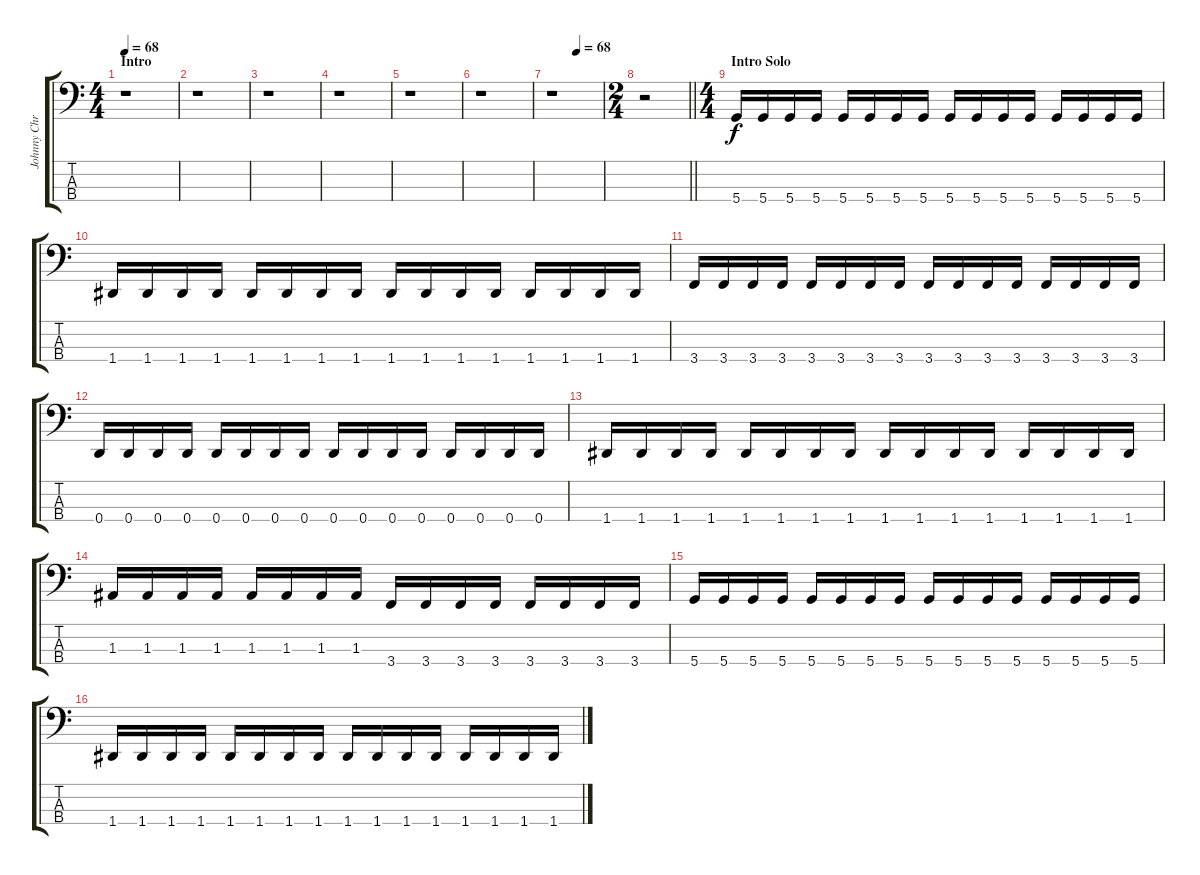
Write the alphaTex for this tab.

\track ("Johnny Christ" "Johnny Chr") {instrument electricbassfinger}
\staff {score tabs}
\tuning (G2 D2 A1 D1) {hide}
\ts (4 4)
\section ("" "Intro")
\tempo 68
\tempo 60
\tempo 68
\clef f4
\ks c
r.1{dy f instrument electricbassfinger} |
r.1 |
r.1 |
r.1 |
r.1 |
r.1 |
\tempo (68 0.5)
r.1 |
\ts (2 4)
\barLineRight lightlight
r.2 |
\ts (4 4)
\section ("" "Intro Solo")
5.4.16 5.4.16 5.4.16 5.4.16 5.4.16 5.4.16 5.4.16 5.4.16 5.4.16 5.4.16 5.4.16 5.4.16 5.4.16 5.4.16 5.4.16 5.4.16 |
1.4.16 1.4.16 1.4.16 1.4.16 1.4.16 1.4.16 1.4.16 1.4.16 1.4.16 1.4.16 1.4.16 1.4.16 1.4.16 1.4.16 1.4.16 1.4.16 |
3.4.16 3.4.16 3.4.16 3.4.16 3.4.16 3.4.16 3.4.16 3.4.16 3.4.16 3.4.16 3.4.16 3.4.16 3.4.16 3.4.16 3.4.16 3.4.16 |
0.4.16 0.4.16 0.4.16 0.4.16 0.4.16 0.4.16 0.4.16 0.4.16 0.4.16 0.4.16 0.4.16 0.4.16 0.4.16 0.4.16 0.4.16 0.4.16 |
1.4.16 1.4.16 1.4.16 1.4.16 1.4.16 1.4.16 1.4.16 1.4.16 1.4.16 1.4.16 1.4.16 1.4.16 1.4.16 1.4.16 1.4.16 1.4.16 |
1.3.16 1.3.16 1.3.16 1.3.16 1.3.16 1.3.16 1.3.16 1.3.16 3.4.16 3.4.16 3.4.16 3.4.16 3.4.16 3.4.16 3.4.16 3.4.16 |
5.4.16 5.4.16 5.4.16 5.4.16 5.4.16 5.4.16 5.4.16 5.4.16 5.4.16 5.4.16 5.4.16 5.4.16 5.4.16 5.4.16 5.4.16 5.4.16 |
1.4.16 1.4.16 1.4.16 1.4.16 1.4.16 1.4.16 1.4.16 1.4.16 1.4.16 1.4.16 1.4.16 1.4.16 1.4.16 1.4.16 1.4.16 1.4.16
